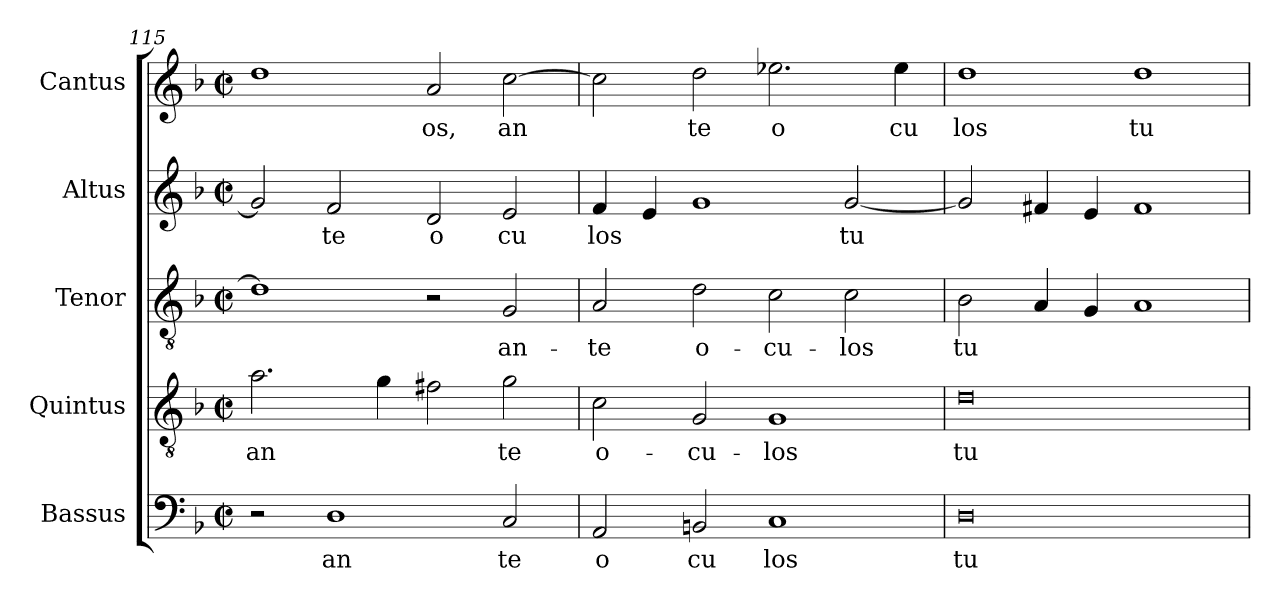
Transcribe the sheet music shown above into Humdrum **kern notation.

**kern	**text	**kern	**text	**kern	**text	**kern	**text	**kern	**text
*part5	*part5	*part4	*part4	*part3	*part3	*part2	*part2	*part1	*part1
*staff5	*staff5	*staff4	*staff4	*staff3	*staff3	*staff2	*staff2	*staff1	*staff1
*I"Bassus	*	*I"Quintus	*	*I"Tenor	*	*I"Altus	*	*I"Cantus	*
*clefF4	*	*clefGv2	*	*clefGv2	*	*clefG2	*	*clefG2	*
*k[b-]	*	*k[b-]	*	*k[b-]	*	*k[b-]	*	*k[b-]	*
*F:	*	*F:	*	*F:	*	*F:	*	*F:	*
*M2/2	*	*M2/2	*	*M2/2	*	*M2/2	*	*M2/2	*
*met(c|)	*	*met(c|)	*	*met(c|)	*	*met(c|)	*	*met(c|)	*
=115	=115	=115	=115	=115	=115	=115	=115	=115	=115
!	!	!	!LO:LY:b	!	!LO:LY:b	!	!LO:LY:b	!	!LO:LY:b:cj
2r	.	2.a\	an-	1d]	.	2g/]	.	1dd	.
!	!LO:LY:b:cj	!	!	!	!	!	!LO:LY:b	!	!
1D	an	.	.	.	.	2f/	te	.	.
!	!	!	!LO:LY:b	!	!	!	!	!	!
.	.	4g\	--	.	.	.	.	.	.
!	!	!	!LO:LY:b	!	!	!	!LO:LY:b	!	!LO:LY:b:cj
.	.	2f#X\	--	2r	.	2d/	o	2a/	os,
!	!LO:LY:b:cj	!	!LO:LY:b	!	!LO:LY:b	!	!LO:LY:b	!	!LO:LY:b:cj
2C/	te	2g\	-te	2G/	an-	2e/	cu	[>2cc\	an
=116	=116	=116	=116	=116	=116	=116	=116	=116	=116
!	!LO:LY:b:cj	!	!LO:LY:b	!	!LO:LY:b	!	!LO:LY:b	!	!LO:LY:b:cj
2AA/	o	2c\	o-	2A/	-te	4f/	los	2cc\]	.
!	!	!	!	!	!	!	!LO:LY:b	!	!
.	.	.	.	.	.	4e/	.	.	.
!	!LO:LY:b:cj	!	!LO:LY:b	!	!LO:LY:b	!	!LO:LY:b	!	!LO:LY:b:cj
2BBn/	cu	2G/	-cu-	2d\	o-	1g	.	2dd\	te
!	!LO:LY:b:cj	!	!LO:LY:b	!	!LO:LY:b	!	!	!	!LO:LY:b:cj
1C	los	1G	-los	2c\	-cu-	.	.	2.ee-X\	o
!	!	!	!	!	!LO:LY:b	!	!LO:LY:b	!	!
.	.	.	.	2c\	-los	[<2g/	tu	.	.
!	!	!	!	!	!	!	!	!	!LO:LY:b:cj
.	.	.	.	.	.	.	.	4ee-\	cu
=117	=117	=117	=117	=117	=117	=117	=117	=117	=117
!	!LO:LY:b:cj	!	!LO:LY:b	!	!LO:LY:b	!	!LO:LY:b	!	!LO:LY:b:cj
0D	tu	0d	tu-	2B-\	tu-	2g/]	.	1dd	los
!	!	!	!	!	!LO:LY:b	!	!LO:LY:b	!	!
.	.	.	.	4A/	--	4f#X/	.	.	.
!	!	!	!	!	!LO:LY:b	!	!LO:LY:b	!	!
.	.	.	.	4G/	--	4e/	.	.	.
!	!	!	!	!	!LO:LY:b	!	!LO:LY:b	!	!LO:LY:b:cj
.	.	.	.	1A	--	1f#	.	1dd	tu
=	=	=	=	=	=	=	=	=	=
*-	*-	*-	*-	*-	*-	*-	*-	*-	*-
